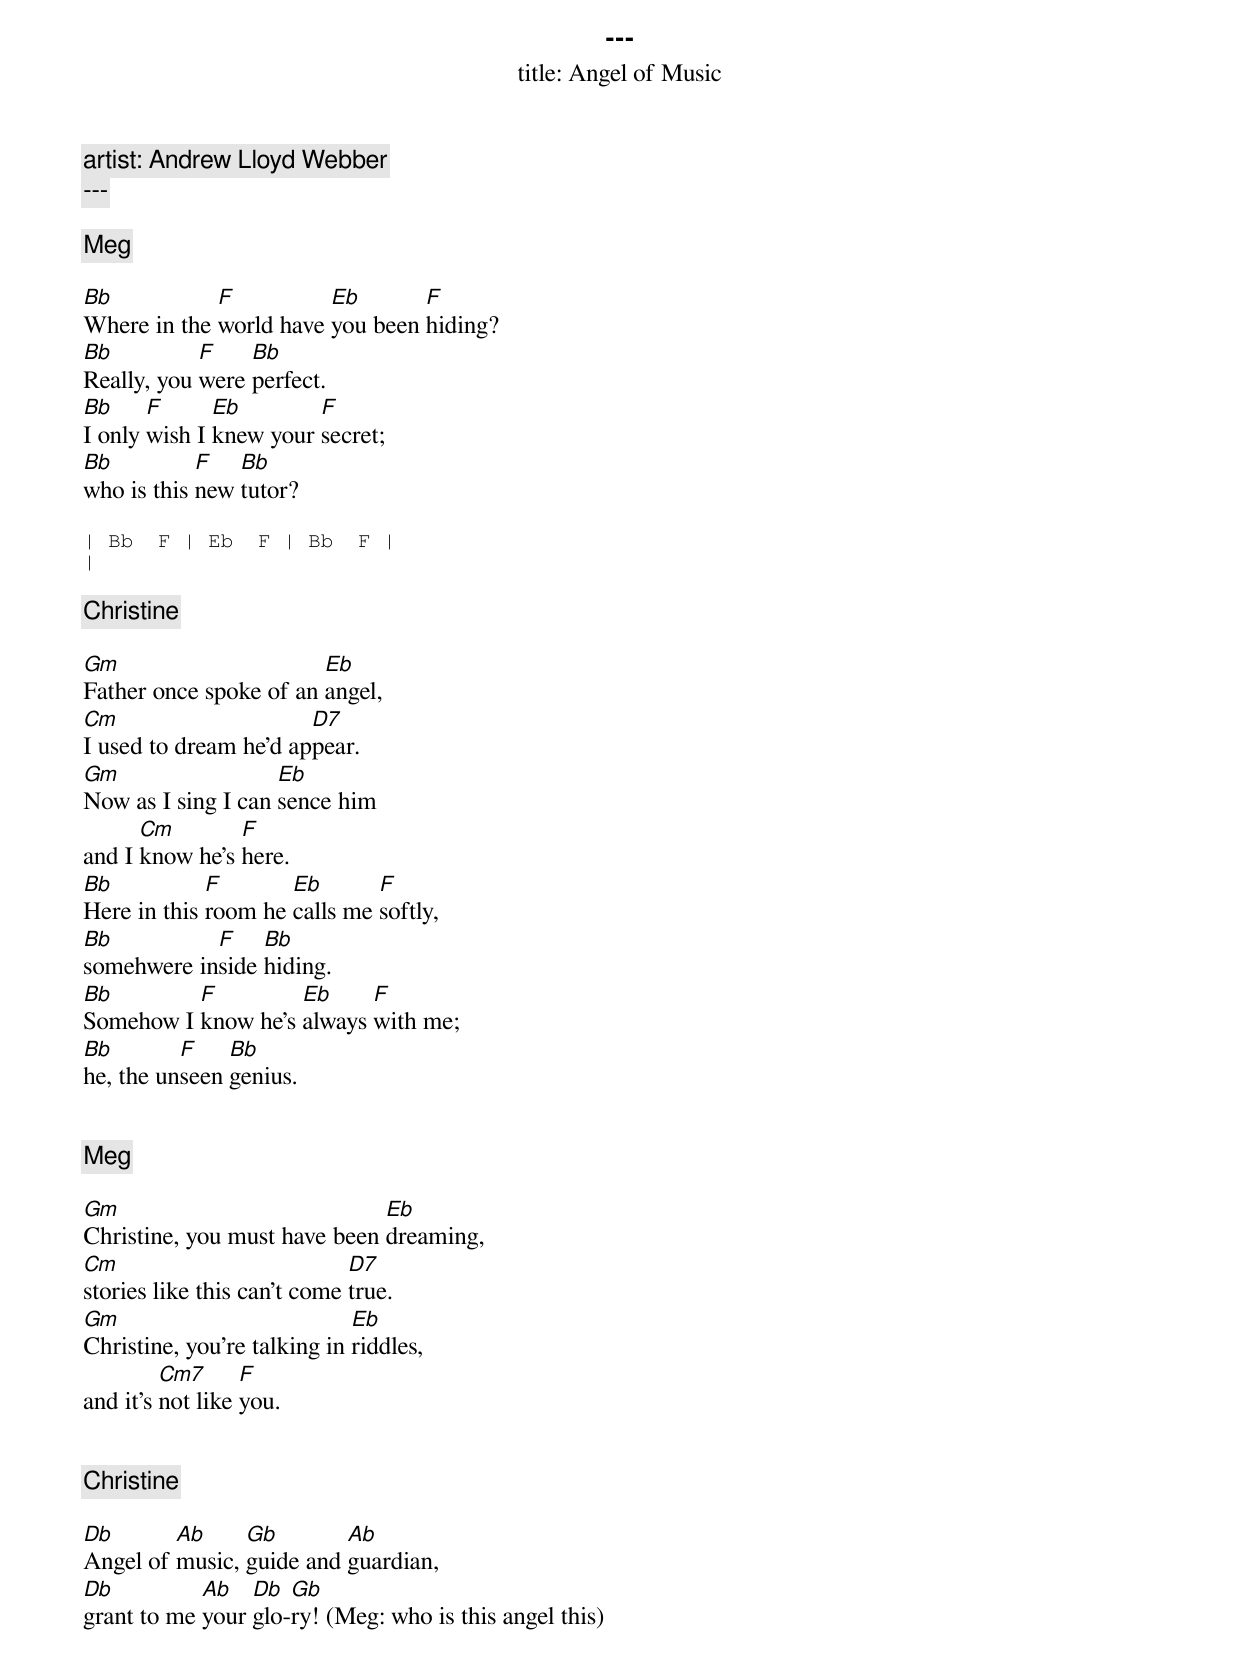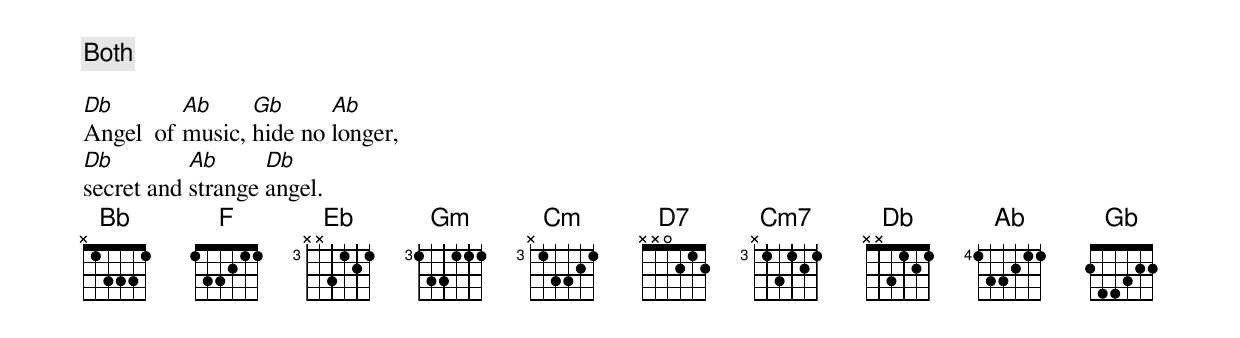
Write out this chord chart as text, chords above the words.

---
title: Angel of Music
artist: Andrew Lloyd Webber
---

[Meg]

Bb           F          Eb       F
Where in the world have you been hiding?
Bb          F    Bb
Really, you were perfect.
Bb     F      Eb        F
I only wish I knew your secret;
Bb          F   Bb
who is this new tutor?

| Bb  F | Eb  F | Bb  F |
|

[Christine]

Gm                      Eb
Father once spoke of an angel,
Cm                     D7
I used to dream he'd appear.
Gm                  Eb
Now as I sing I can sence him
      Cm        F
and I know he's here.
Bb           F       Eb       F
Here in this room he calls me softly,
Bb          F    Bb
somehwere inside hiding.
Bb        F         Eb     F
Somehow I know he's always with me;
Bb        F    Bb
he, the unseen genius.


[Meg]

Gm                            Eb
Christine, you must have been dreaming,
Cm                           D7
stories like this can't come true.
Gm                           Eb
Christine, you're talking in riddles,
         Cm7      F
and it's not like you.


[Christine]

Db       Ab     Gb        Ab
Angel of music, guide and guardian,
Db          Ab   Db  Gb
grant to me your glo-ry! (Meg: who is this angel this)


[Both]

Db        Ab     Gb      Ab
Angel  of music, hide no longer,
Db         Ab      Db
secret and strange angel.
